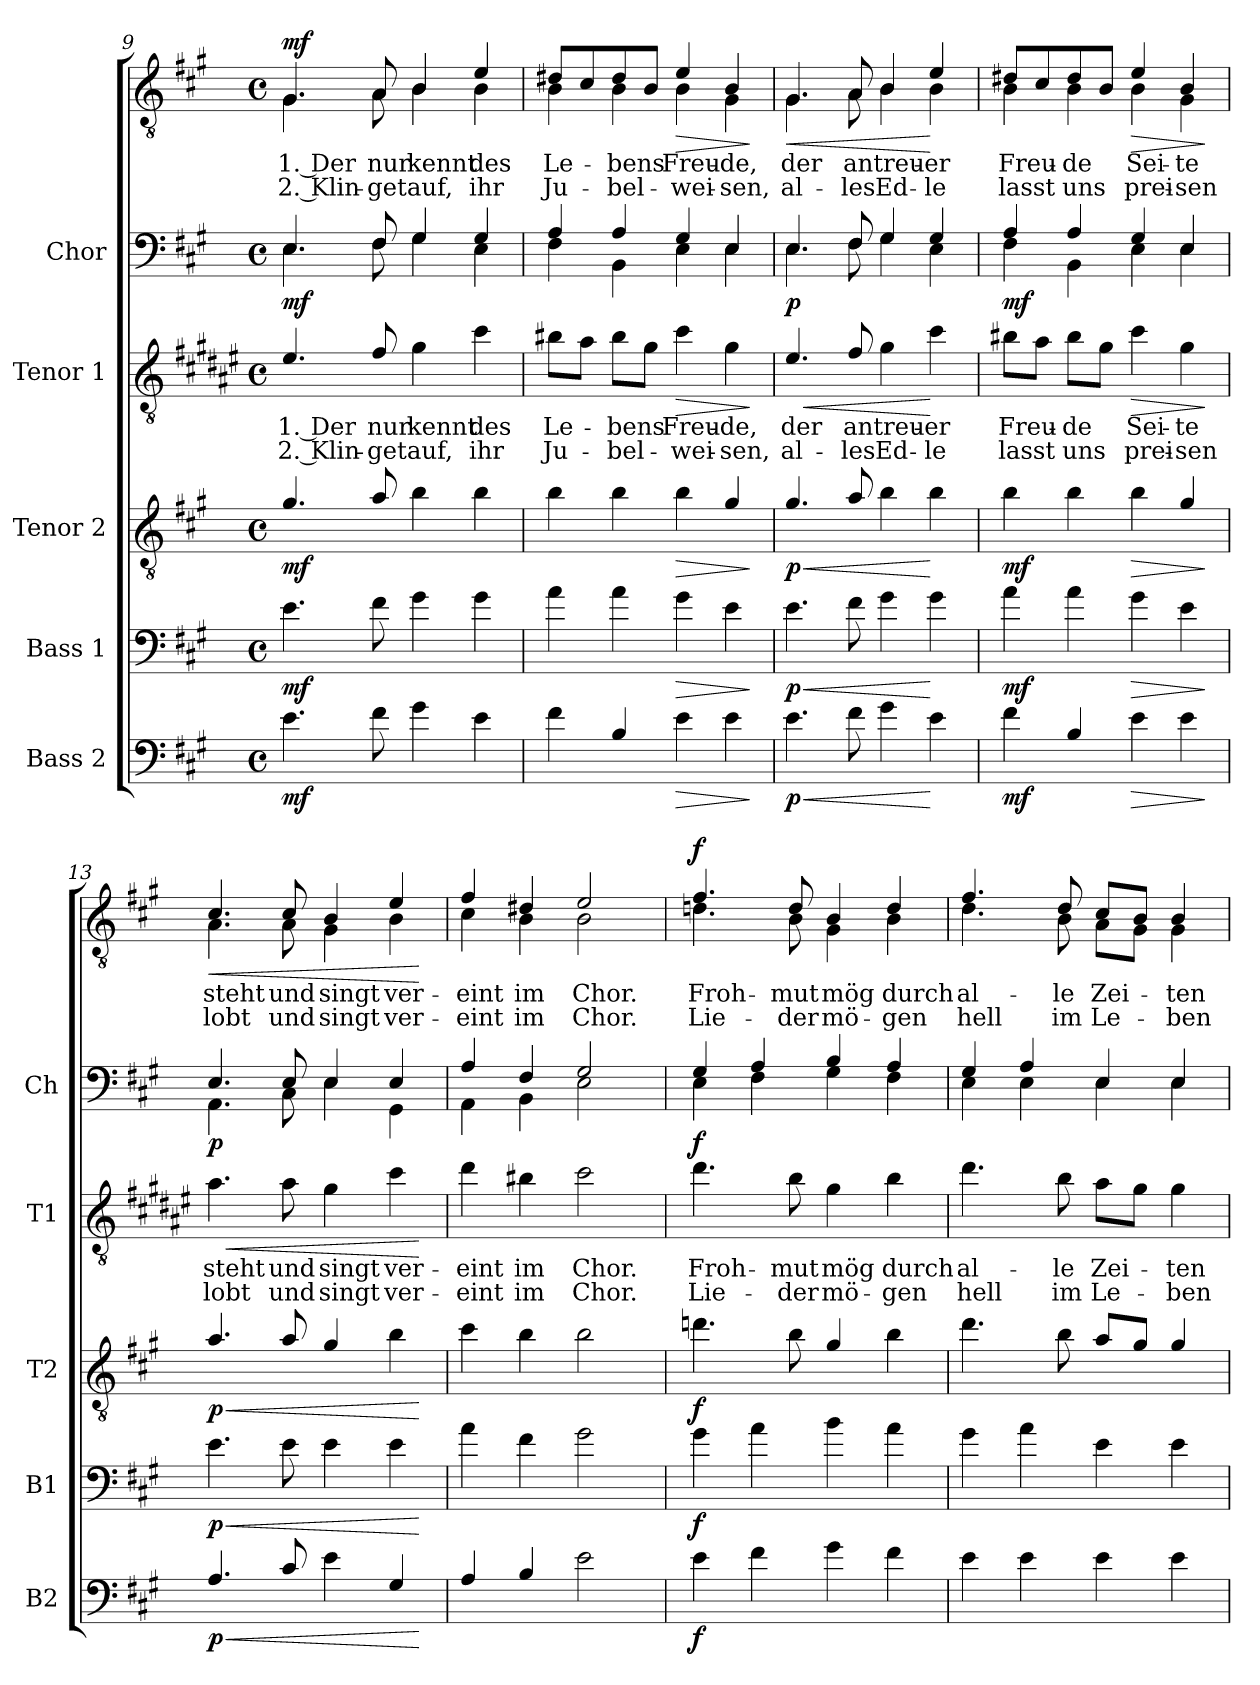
**kern	**dynam	**kern	**dynam	**kern	**dynam	**kern	**text	**text	**dynam	**kern	**kern	**text	**text	**dynam
*part5	*part5	*part4	*part4	*part3	*part3	*part2	*part2	*part2	*part2	*part1	*part1	*part1	*part1	*part1
*staff6	*staff6	*staff5	*staff5	*staff4	*staff4	*staff3	*staff3	*staff3	*staff3	*staff2	*staff1	*staff1	*staff1	*staff1/2
*I"Bass 2	*	*I"Bass 1	*	*I"Tenor 2	*	*I"Tenor 1	*	*	*	*I"Chor	*	*	*	*
*I'B2	*	*I'B1	*	*I'T2	*	*I'T1	*	*	*	*I'Ch	*	*	*	*
!!LO:LB:g=z
*clefF4	*	*clefF4	*	*clefGv2	*	*clefGv2	*	*	*	*clefF4	*clefGv2	*	*	*
*ITrd12c21	*	*ITrd12c21	*	*ITrd8c14	*	*ITrd5c9	*	*	*	*	*	*	*	*
*k[f#c#g#]	*	*k[f#c#g#]	*	*k[f#c#g#]	*	*k[f#c#g#]	*	*	*	*k[f#c#g#]	*k[f#c#g#]	*	*	*
*M4/4	*	*M4/4	*	*M4/4	*	*M4/4	*	*	*	*M4/4	*M4/4	*	*	*
*met(c)	*	*met(c)	*	*met(c)	*	*met(c)	*	*	*	*met(c)	*met(c)	*	*	*
=9	=9	=9	=9	=9	=9	=9	=9	=9	=9	=9	=9	=9	=9	=9
*	*	*	*	*	*	*	*	*	*	*^	*	*	*	*
!	!LO:DY:b	!	!LO:DY:b	!	!LO:DY:b	!	!	!	!LO:DY:b	!	!	!	!LO:LY:b	!LO:LY:b	!LO:DY:b
*	*	*	*	*	*	*	*	*	*	*	*	*^	*	*	*
4.E\	mf	4.E\	mf	4.G#/	mf	4.G#/	1. Der	2. Klin-	mf	4.E/	4.E\	4.G#/	4.G#\	1. Der	2. Klin-	mf
!	!	!	!	!	!	!	!	!	!	!	!	!	!	!LO:LY:b	!LO:LY:b	!
8F#\	.	8F#\	.	8A/	.	8A/	nur	-get	.	8F#/	8F#\	8A/	8A\	nur	get	.
!	!	!	!	!	!	!	!	!	!	!	!	!	!	!LO:LY:b	!LO:LY:b	!
4G#\	.	4G#\	.	4B\	.	4B\	kennt	auf,	.	4G#/	4G#\	4B/	4B\	kennt	auf,	.
!	!	!	!	!	!	!	!	!	!	!	!	!	!	!LO:LY:b	!LO:LY:b	!
4E\	.	4G#\	.	4B\	.	4e\	des	ihr	.	4G#/	4E\	4e/	4B\	des	ihr	.
=10	=10	=10	=10	=10	=10	=10	=10	=10	=10	=10	=10	=10	=10	=10	=10	=10
!	!	!	!	!	!	!	!	!	!	!	!	!	!	!LO:LY:b	!LO:LY:b	!
4F#\	.	4A\	.	4B\	.	8d#X\L	Le-	Ju-	.	4A/	4F#\	8d#X/L	4B\	Le-	Ju-	.
.	.	.	.	.	.	8c#\J	.	.	.	.	.	8c#/	.	.	.	.
!	!	!	!	!	!	!	!	!	!	!	!	!	!	!LO:LY:b	!LO:LY:b	!
4BB/	.	4A\	.	4B\	.	8d#\L	-bens	-bel-	.	4A/	4BB\	8d#/	4B\	-bens	-bel-	.
.	.	.	.	.	.	8B\J	.	.	.	.	.	8B/J	.	.	.	.
!	!LO:HP:b	!	!LO:HP:b	!	!LO:HP:b	!	!	!	!LO:HP:b	!	!	!	!	!LO:LY:b	!LO:LY:b	!LO:HP:b
4E\	>	4G#\	>	4B\	>	4e\	Freu-	-wei-	>	4G#/	4E\	4e/	4B\	Freu-	-wei-	>
!	!	!	!	!	!	!	!	!	!	!	!	!	!	!LO:LY:b	!LO:LY:b	!
4E\	.	4E\	.	4G#/	.	4B\	-de,	-sen,	.	4E/	4E\	4B/	4G#\	-de,	-sen,	.
*	*	*	*	*	*	*	*	*	*	*v	*v	*	*	*	*	*
*	*	*	*	*	*	*	*	*	*	*	*v	*v	*	*	*
.	]	.	]	.	]	.	.	.	]	.	.	.	.	]
=11	=11	=11	=11	=11	=11	=11	=11	=11	=11	=11	=11	=11	=11	=11
!	!LO:HP:b	!	!LO:HP:b	!	!LO:HP:b	!	!	!	!LO:HP:b	!	!	!LO:LY:b	!LO:LY:b	!LO:HP:b
*	*	*	*	*	*	*	*	*	*	*^	*^	*	*	*
!	!LO:DY:n=1:b	!	!LO:DY:n=1:b	!	!LO:DY:n=1:b	!	!	!	!LO:DY:n=1:b	!	!	!	!	!	!	!
4.E\	< p	4.E\	< p	4.G#/	< p	4.G#/	der	al-	< p	4.E/	4.E\	4.G#/	4.G#\	der	al-	<
!	!	!	!	!	!	!	!	!	!	!	!	!	!	!LO:LY:b	!LO:LY:b	!
8F#\	.	8F#\	.	8A/	.	8A/	an	-les	.	8F#/	8F#\	8A/	8A\	an	-les	.
!	!	!	!	!	!	!	!	!	!	!	!	!	!	!LO:LY:b	!LO:LY:b	!
4G#\	.	4G#\	.	4B\	.	4B\	treu-	Ed-	.	4G#/	4G#\	4B/	4B\	treu-	Ed-	.
!	!	!	!	!	!	!	!	!	!	!	!	!	!	!LO:LY:b	!LO:LY:b	!
4E\	[	4G#\	[	4B\	[	4e\	-er	-le	[	4G#/	4E\	4e/	4B\	-er	-le	[
=12	=12	=12	=12	=12	=12	=12	=12	=12	=12	=12	=12	=12	=12	=12	=12	=12
!	!LO:DY:b	!	!LO:DY:b	!	!LO:DY:b	!	!	!	!LO:DY:b	!	!	!	!	!LO:LY:b	!LO:LY:b	!
4F#\	mf	4A\	mf	4B\	mf	8d#X\L	Freu-	lasst	mf	4A/	4F#\	8d#X/L	4B\	Freu-	lasst	.
.	.	.	.	.	.	8c#\J	.	.	.	.	.	8c#/	.	.	.	.
!	!	!	!	!	!	!	!	!	!	!	!	!	!	!LO:LY:b	!LO:LY:b	!
4BB/	.	4A\	.	4B\	.	8d#\L	-de	-uns	.	4A/	4BB\	8d#/	4B\	-de	-uns	.
.	.	.	.	.	.	8B\J	.	.	.	.	.	8B/J	.	.	.	.
!	!LO:HP:b	!	!LO:HP:b	!	!LO:HP:b	!	!	!	!LO:HP:b	!	!	!	!	!LO:LY:b	!LO:LY:b	!LO:HP:b
4E\	>	4G#\	>	4B\	>	4e\	Sei-	prei-	>	4G#/	4E\	4e/	4B\	Sei-	prei-	>
!	!	!	!	!	!	!	!	!	!	!	!	!	!	!LO:LY:b	!LO:LY:b	!
4E\	.	4E\	.	4G#/	.	4B\	-te	-sen	.	4E/	4E\	4B/	4G#\	-te	-sen	.
*	*	*	*	*	*	*	*	*	*	*v	*v	*	*	*	*	*
*	*	*	*	*	*	*	*	*	*	*	*v	*v	*	*	*
.	]	.	]	.	]	.	.	.	]	.	.	.	.	]
!!LO:LB:g=z
=13	=13	=13	=13	=13	=13	=13	=13	=13	=13	=13	=13	=13	=13	=13
!	!LO:HP:b	!	!LO:HP:b	!	!LO:HP:b	!	!	!	!LO:HP:b	!	!	!LO:LY:b	!LO:LY:b	!LO:HP:b
*	*	*	*	*	*	*	*	*	*	*^	*^	*	*	*
!	!LO:DY:n=1:b	!	!LO:DY:n=1:b	!	!LO:DY:n=1:b	!	!	!	!LO:DY:n=1:b	!	!	!	!	!	!	!
4.AA/	< p	4.E\	< p	4.A/	< p	4.c#\	steht	lobt	< p	4.E/	4.AA\	4.c#/	4.A\	steht	lobt	<
!	!	!	!	!	!	!	!	!	!	!	!	!	!	!LO:LY:b	!LO:LY:b	!
8C#/	.	8E\	.	8A/	.	8c#\	und	und	.	8E/	8C#\	8c#/	8A\	und	und	.
!	!	!	!	!	!	!	!	!	!	!	!	!	!	!LO:LY:b	!LO:LY:b	!
4E\	.	4E\	.	4G#/	.	4B\	singt	singt	.	4E/	4E\	4B/	4G#\	singt	singt	.
!	!	!	!	!	!	!	!	!	!	!	!	!	!	!LO:LY:b	!LO:LY:b	!
4GG#/	.	4E\	.	4B\	.	4e\	ver-	ver-	.	4E/	4GG#\	4e/	4B\	ver-	ver-	.
*	*	*	*	*	*	*	*	*	*	*v	*v	*	*	*	*	*
*	*	*	*	*	*	*	*	*	*	*	*v	*v	*	*	*
.	[	.	[	.	[	.	.	.	[	.	.	.	.	[
=14	=14	=14	=14	=14	=14	=14	=14	=14	=14	=14	=14	=14	=14	=14
*	*	*	*	*	*	*	*	*	*	*^	*	*	*	*
!	!	!	!	!	!	!	!	!	!	!	!	!	!LO:LY:b	!LO:LY:b	!
*	*	*	*	*	*	*	*	*	*	*	*	*^	*	*	*
4AA/	.	4A\	.	4c#\	.	4f#\	-eint	-eint	.	4A/	4AA\	4f#/	4c#\	-eint	-eint	.
!	!	!	!	!	!	!	!	!	!	!	!	!	!	!LO:LY:b	!LO:LY:b	!
4BB/	.	4F#\	.	4B\	.	4d#X\	im	im	.	4F#/	4BB\	4d#X/	4B\	im	im	.
!	!	!	!	!	!	!	!	!	!	!	!	!	!	!LO:LY:b	!LO:LY:b	!
2E\	.	2G#\	.	2B\	.	2e\	Chor.	Chor.	.	2G#/	2E\	2e/	2B\	Chor.	Chor.	.
=15	=15	=15	=15	=15	=15	=15	=15	=15	=15	=15	=15	=15	=15	=15	=15	=15
!	!LO:DY:b	!	!LO:DY:b	!	!LO:DY:b	!	!	!	!LO:DY:b	!	!	!	!	!LO:LY:b	!LO:LY:b	!LO:DY:a
4E\	f	4G#\	f	4.dn\	f	4.f#\	Froh-	Lie-	f	4G#/	4E\	4.f#/	4.dn\	Froh-	Lie-	f
4F#\	.	4A\	.	.	.	.	.	.	.	4A/	4F#\	.	.	.	.	.
!	!	!	!	!	!	!	!	!	!	!	!	!	!	!LO:LY:b	!LO:LY:b	!
.	.	.	.	8B\	.	8d\	-mut	-der	.	.	.	8d/	8B\	-mut	-der	.
!	!	!	!	!	!	!	!	!	!	!	!	!	!	!LO:LY:b	!LO:LY:b	!
4G#\	.	4B\	.	4G#/	.	4B\	mög	mö-	.	4B/	4G#\	4B/	4G#\	mög	mö-	.
!	!	!	!	!	!	!	!	!	!	!	!	!	!	!LO:LY:b	!LO:LY:b	!
4F#\	.	4A\	.	4B\	.	4d\	durch	-gen	.	4A/	4F#\	4d/	4B\	durch	-gen	.
=16	=16	=16	=16	=16	=16	=16	=16	=16	=16	=16	=16	=16	=16	=16	=16	=16
!	!	!	!	!	!	!	!	!	!	!	!	!	!	!LO:LY:b	!LO:LY:b	!
4E\	.	4G#\	.	4.d\	.	4.f#\	al-	hell	.	4G#/	4E\	4.f#/	4.d\	al-	hell	.
4E\	.	4A\	.	.	.	.	.	.	.	4A/	4E\	.	.	.	.	.
!	!	!	!	!	!	!	!	!	!	!	!	!	!	!LO:LY:b	!LO:LY:b	!
.	.	.	.	8B\	.	8d\	-le	im	.	.	.	8d/	8B\	-le	im	.
!	!	!	!	!	!	!	!	!	!	!	!	!	!	!LO:LY:b	!LO:LY:b	!
4E\	.	4E\	.	8A/L	.	8c#\L	Zei-	Le-	.	4E/	4E\	8c#/L	8A\L	Zei-	Le-	.
.	.	.	.	8G#/J	.	8B\J	.	.	.	.	.	8B/J	8G#\J	.	.	.
!	!	!	!	!	!	!	!	!	!	!	!	!	!	!LO:LY:b	!LO:LY:b	!
4E\	.	4E\	.	4G#/	.	4B\	-ten	-ben	.	4E/	4E\	4B/	4G#\	-ten	-ben	.
*	*	*	*	*	*	*	*	*	*	*v	*v	*	*	*	*	*
*	*	*	*	*	*	*	*	*	*	*	*v	*v	*	*	*
=	=	=	=	=	=	=	=	=	=	=	=	=	=	=
*-	*-	*-	*-	*-	*-	*-	*-	*-	*-	*-	*-	*-	*-	*-
